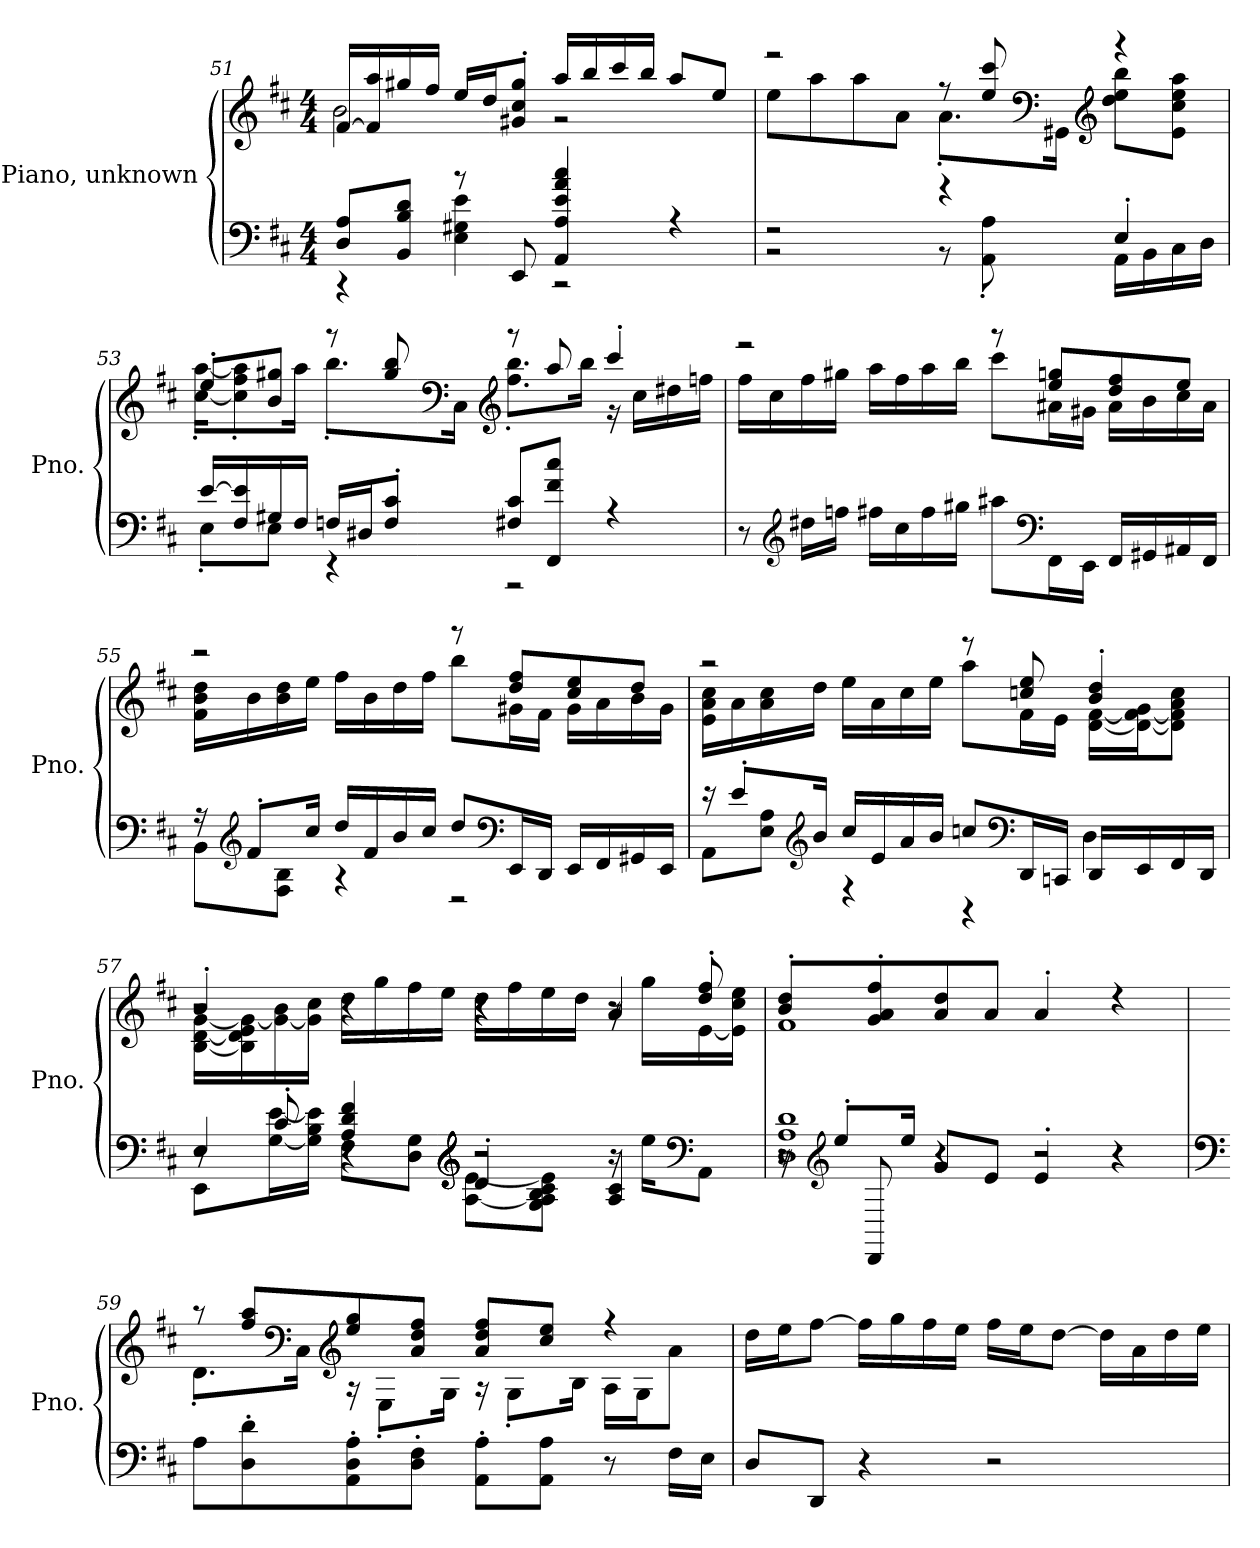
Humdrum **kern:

**kern	**kern
*part1	*part1
*staff2	*staff1
*I"Piano, unknown	*
*I'Pno.	*
*clefF4	*clefG2
*k[f#c#]	*k[f#c#]
*M4/4	*M4/4
=51	=51
*^	*^
8D/ 8A/L	4r	[16f#/LL	2b\
.	.	16f#/] 16aa/	.
8BB/ 8B/ 8d/J	.	16gg#X/	.
.	.	16ff#/JJ	.
8r	4E\ 4G#X\ 4e\	16ee/LL	.
.	.	16dd/J	.
8EE/	.	8g#X/' 8cc#/' 8gg#/'J	.
4AA/ 4A/ 4e/ 4a/ 4cc#/	2r	16aa/LL	2r
.	.	16bb/	.
.	.	16ccc#/	.
.	.	16bb/JJ	.
4r	.	8aa/L	.
.	.	8ee/J	.
!!LO:PB:g=z	!!
=52	=52	=52	=52
2r	2r	2r	8ee\L
.	.	.	8aa\
.	.	.	8aa\
.	.	.	8a\J
4r	8r	8r	8.a'\L
.	8AA\' 8A\'	8ee/ 8ccc#/	.
*	*	*clefF4	*
.	.	.	16GG#X\Jk
*	*	*clefG2	*
4E'/	16AA\LL	4r	8dd\ 8ee\ 8bb\L
.	16BB\	.	.
.	16C#\	.	8e\ 8cc#\ 8ee\ 8aa\J
.	16D\JJ	.	.
=53	=53	=53	=53
[16e/LL	8E'\L	8ee'/L	[16cc#\' [16aa\'KL
16F#/ 16e/]	.	.	8cc#\]' 8ff#\' 8aa\]'
16G#X/	8E\J	8b/ 8gg#X/J	.
16F#/JJ	.	.	16aa\Jk
16Fn/LL	4r	8r	8.bb'\L
16D#X/J	.	.	.
8F/' 8c#/'J	.	8gg#/ 8bb/	.
*	*	*clefF4	*
.	.	.	16C#\Jk
*	*	*clefG2	*
8F#X/ 8c#/L	2r	8r	8.ff#\' 8.bb\'L
8FF#/ 8f#/ 8cc#/J	.	8aa/	.
.	.	.	16bb\Jk
4r	.	4ccc#'/	16r
.	.	.	16cc#\LL
.	.	.	16dd#X\
.	.	.	16ffn\JJ
*v	*v	*	*
!!LO:LB:g=z	!!
=54	=54	=54
8r	2r	16ff#\LL
.	.	16cc#\
*clefG2	*	*
16dd#X\LL	.	16ff#\
16ffn\JJ	.	16gg#X\JJ
16ff#X\LL	.	16aa\LL
16cc#\	.	16ff#\
16ff#\	.	16aa\
16gg#X\JJ	.	16bb\JJ
8aa#X\L	8r	8ccc#\L
*clefF4	*	*
16FF#\L	8ee/ 8ggn/L	16a#X\L
16EE\JJ	.	16g#X\JJ
16FF#/LL	8dd/ 8ff#/	16a#\LL
16GG#X/	.	16b\
16AA#X/	8ee/J	16cc#\
16FF#/JJ	.	16a#\JJ
=55	=55	=55
*^	*	*
16r	8BB\L	2r	16f#\ 16b\ 16dd\LL
*clefG2	*	*	*
8f#'/L	.	.	16b\
.	8F#\ 8B\J	.	16b\ 16dd\
16cc#/Jk	.	.	16ee\JJ
16dd/LL	4r	.	16ff#\LL
16f#/	.	.	16b\
16b/	.	.	16dd\
16cc#/JJ	.	.	16ff#\JJ
8dd/L	2r	8r	8bb\L
*clefF4	*	*	*
16EE/L	.	8dd/ 8ff#/L	16g#X\L
16DD/JJ	.	.	16f#\JJ
16EE/LL	.	8cc#/ 8ee/	16g#\LL
16FF#/	.	.	16a\
16GG#X/	.	8dd/J	16b\
16EE/JJ	.	.	16g#\JJ
!!LO:LB:g=z	!!
=56	=56	=56	=56
16r	8AA\L	2r	16e\ 16a\ 16cc#\LL
8e'/L	.	.	16a\
.	8E\ 8A\J	.	16a\ 16cc#\
*clefG2	*	*	*
16b/Jk	.	.	16dd\JJ
16cc#/LL	4r	.	16ee\LL
16e/	.	.	16a\
16a/	.	.	16cc#\
16b/JJ	.	.	16ee\JJ
8ccn/L	4r	8r	8aa\L
*clefF4	*	*	*
16DD/L	.	8ccn/ 8ee/	16f#\L
16CCn/JJ	.	.	16e\JJ
16DD/LL	4D\	4b/' 4dd/'	[16d\ [16f#\LL
16EE/	.	.	16d\_ 16f#\_ 16g\J
16FF#/	.	.	8d\] 8f#\] 8a\ 8cc\J
16DD/JJ	.	.	.
=57	=57	=57	=57
*	*^	*	*^
8r	8EE\L	4E/	2r	[16B\ [16d\ [16g\LL	4b'/
.	.	.	.	16B\] 16d\] 16e\ 16g\_	.
8c#'/	[16G\ [16e\L	.	.	16g\_ 16b\	.
.	16G\] 16B\ 16e\]JJ	.	.	16g\] 16cc#\JJ	.
4A/ 4d/ 4f#/	8F#\L	4r	.	16dd\LL	4r
.	.	.	.	16gg\	.
.	8D\ 8G\J	.	.	16ff#\	.
.	.	.	.	16ee\JJ	.
*clefG2	*	*	*	*	*
4d'/	[8A\ [8e\L	2r	4r	16dd\LL	4r
.	.	.	.	16ff#\	.
.	8G\ 8A\] 8B\ 8c#\ 8e\]J	.	.	16ee\	.
.	.	.	.	16dd\JJ	.
4A/ 4c#/	16r	.	8r	16r	4a/
.	16ee\KL	.	.	16gg\LL	.
*clefF4	*	*	*	*	*
.	8AA\J	.	8dd/' 8ff#/'	[16e\	.
.	.	.	.	16e\] 16cc#\ 16ee\JJ	.
*	*	*	*	*v	*v
!!LO:LB:g=z
=58	=58	=58	=58	=58
16r	1D 1A 1d	8r	8b/' 8dd/'L	1f#
*clefG2	*	*	*	*
8ee'/L	.	.	.	.
.	.	8DD/	8g/' 8a/' 8ff#/'	.
16ee/Jk	.	.	.	.
8g/L	.	4r	8a/ 8dd/	.
8e/J	.	.	8a/J	.
4e'/	.	2r	4a'/	.
4r	.	.	4r	.
*v	*v	*v	*	*
=59	=59	=59
*clefF4	*	*
8A\L	8r	8.d'\L
8D\' 8d\'	8ff#/ 8aa/L	.
*	*clefF4	*
.	.	16C#\Jk
*	*clefG2	*
8AA\' 8D\' 8A\'	8ee/ 8gg/	16r
.	.	8E'\L
8D\' 8F#\'J	8a/ 8dd/ 8ff#/J	.
.	.	16G\Jk
8AA\' 8A\'L	8a/ 8dd/ 8ff#/L	16r
.	.	8G'\L
8AA\ 8A\J	8cc#/ 8ee/J	.
.	.	16B\Jk
8r	4r	16A\LL
.	.	16G\J
16F#\LL	.	8a\J
16E\JJ	.	.
*	*v	*v
!!LO:LB:g=z
=60	=60
8D/L	16dd\LL
.	16ee\J
8DD/J	[8ff#\J
4r	16ff#\LL]
.	16gg\
.	16ff#\
.	16ee\JJ
2r	16ff#\LL
.	16ee\J
.	[8dd\J
.	16dd\LL]
.	16a\
.	16dd\
.	16ee\JJ
=	=
*-	*-
